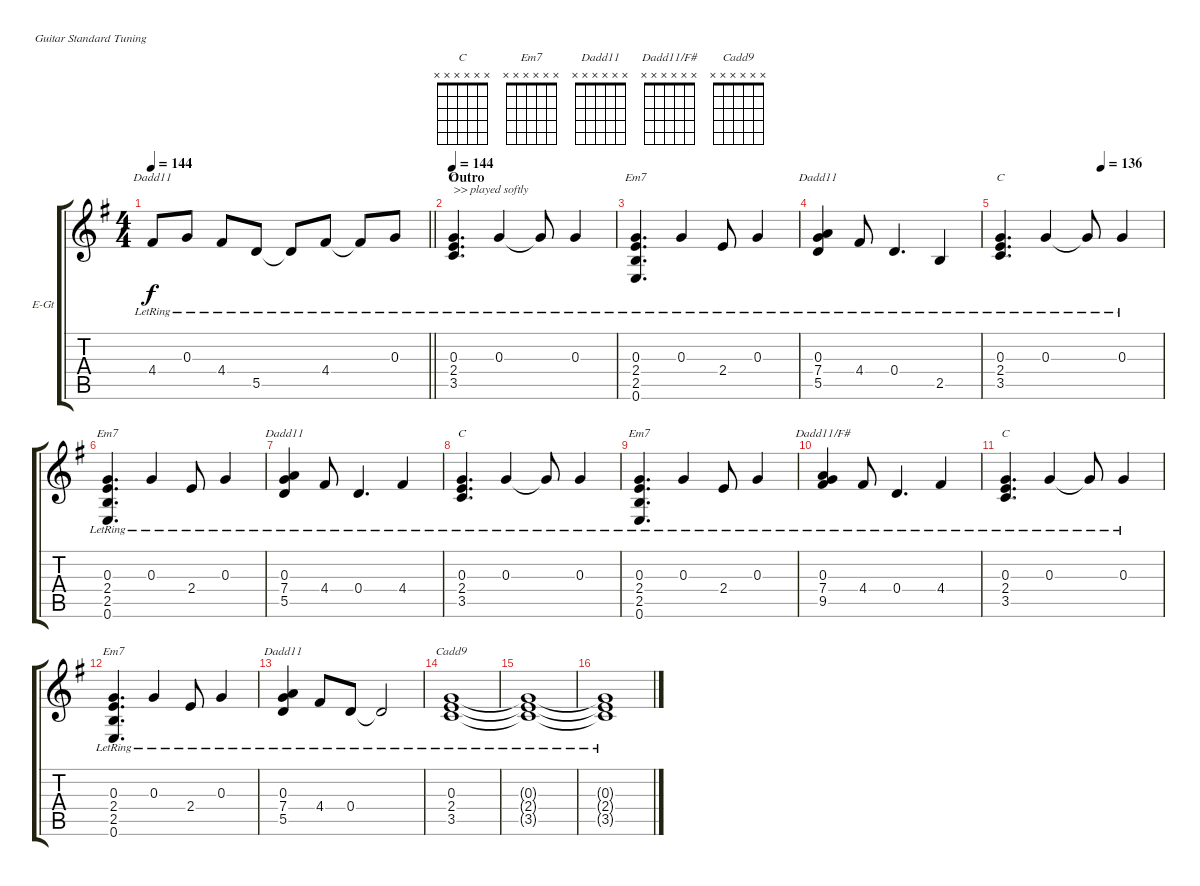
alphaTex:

\bracketExtendMode groupsimilarinstruments
\firstSystemTrackNameOrientation horizontal
\otherSystemsTrackNameOrientation horizontal
\track ("Guitar 3" "E-Gt") {instrument distortionguitar}
\staff {score tabs}
\tuning (E4 B3 G3 D3 A2 E2)
\chord ("C" x x x x x x)
\chord ("Em7" x x x x x x)
\chord ("Dadd11" x x x x x x)
\chord ("Dadd11/F#" x x x x x x)
\chord ("Cadd9" x x x x x x)
\ts (4 4)
\tempo 144
\clef g2
\barLineRight lightlight
\ks g
4.4{lr}.8{ch "Dadd11" dy f} 0.3{lr}.8 4.4{lr}.8 5.5{lr}.8 5.5{lr t}.8 4.4{lr}.8 4.4{lr t}.8 0.3{lr}.8 |
\section ("" "Outro")
\tempo 144
(0.3{lr} 2.4{lr} 3.5{lr}).4{d ch "C" txt ">> played softly"} 0.3{lr}.4 0.3{lr t}.8 0.3{lr}.4 |
(0.3{lr} 2.4{lr} 2.5{lr} 0.6{lr}).4{d ch "Em7"} 0.3{lr}.4 2.4{lr}.8 0.3{lr}.4 |
(0.3{lr} 7.4{lr} 5.5{lr}).4{ch "Dadd11"} 4.4{lr}.8 0.4{lr}.4{d} 2.5{lr}.4 |
\tempo (136 0.625)
(0.3{lr} 2.4{lr} 3.5{lr}).4{d ch "C"} 0.3{lr}.4 0.3{lr t}.8 0.3{lr}.4 |
(0.3{lr} 2.4{lr} 2.5{lr} 0.6{lr}).4{d ch "Em7"} 0.3{lr}.4 2.4{lr}.8 0.3{lr}.4 |
(0.3{lr} 7.4{lr} 5.5{lr}).4{ch "Dadd11"} 4.4{lr}.8 0.4{lr}.4{d} 4.4{lr}.4 |
(0.3{lr} 2.4{lr} 3.5{lr}).4{d ch "C"} 0.3{lr}.4 0.3{lr t}.8 0.3{lr}.4 |
(0.3{lr} 2.4{lr} 2.5{lr} 0.6{lr}).4{d ch "Em7"} 0.3{lr}.4 2.4{lr}.8 0.3{lr}.4 |
(0.3{lr} 7.4{lr} 9.5{lr}).4{ch "Dadd11/F#"} 4.4{lr}.8 0.4{lr}.4{d} 4.4{lr}.4 |
(0.3{lr} 2.4{lr} 3.5{lr}).4{d ch "C"} 0.3{lr}.4 0.3{lr t}.8 0.3{lr}.4 |
(0.3{lr} 2.4{lr} 2.5{lr} 0.6{lr}).4{d ch "Em7"} 0.3{lr}.4 2.4{lr}.8 0.3{lr}.4 |
(0.3{lr} 7.4{lr} 5.5{lr}).4{ch "Dadd11"} 4.4{lr}.8 0.4{lr}.8 0.4{lr t}.2 |
(0.3{lr} 2.4{lr} 3.5{lr}).1{ch "Cadd9"} |
(0.3{lr t} 2.4{lr t} 3.5{lr t}).1 |
(0.3{lr t} 2.4{lr t} 3.5{lr t}).1
